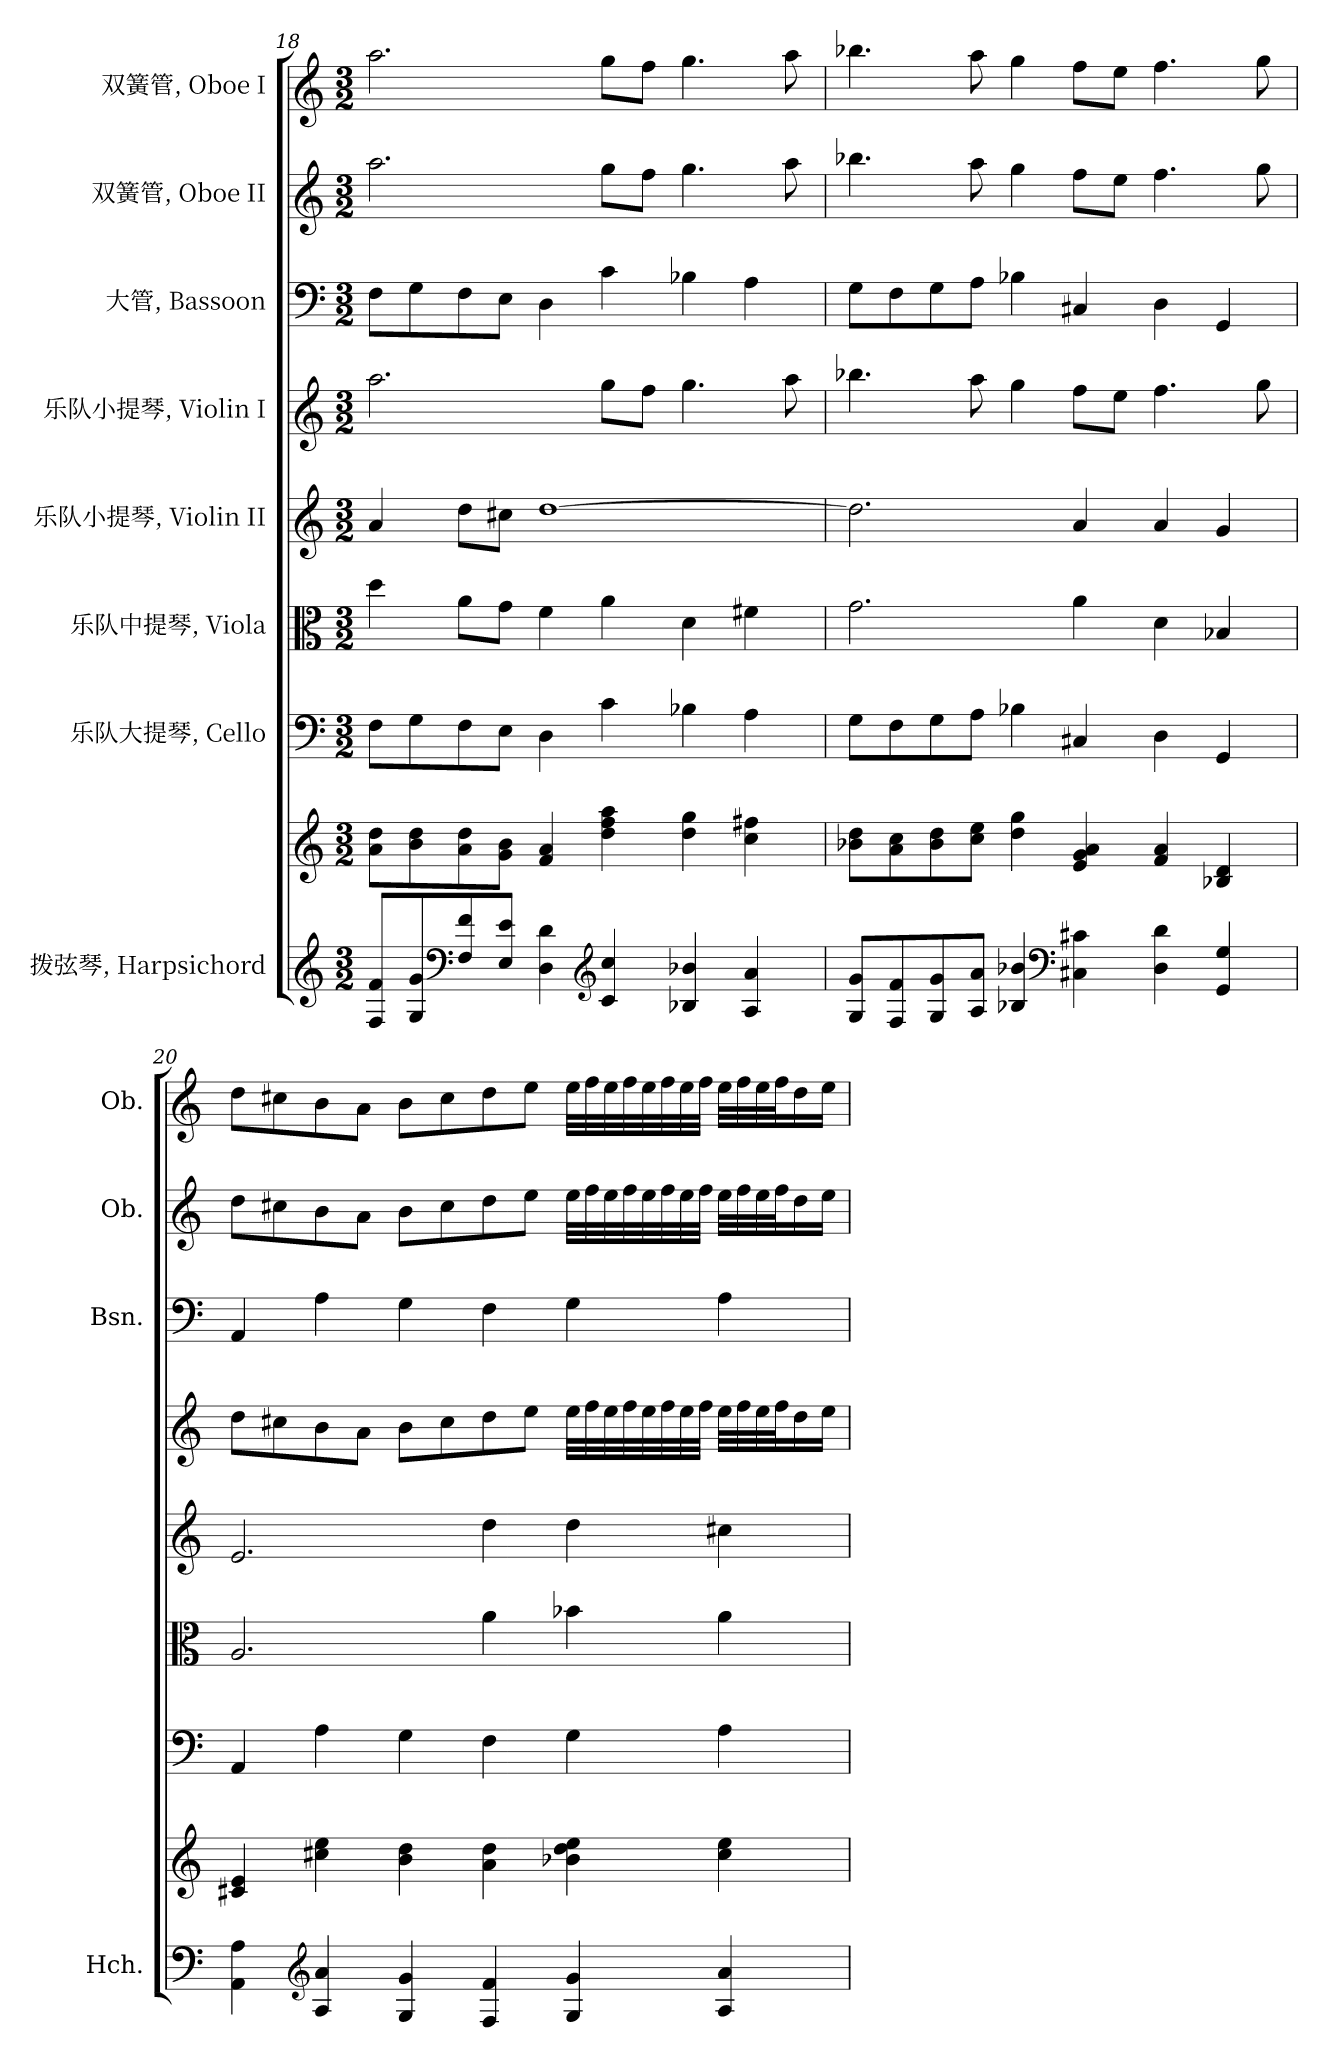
**kern	**kern	**kern	**kern	**kern	**kern	**kern	**kern	**kern
*part8	*part8	*part7	*part6	*part5	*part4	*part3	*part2	*part1
*staff9	*staff8	*staff7	*staff6	*staff5	*staff4	*staff3	*staff2	*staff1
*I"拨弦琴, Harpsichord	*	*I"乐队大提琴, Cello	*I"乐队中提琴, Viola	*I"乐队小提琴, Violin II	*I"乐队小提琴, Violin I	*I"大管, Bassoon	*I"双簧管, Oboe II	*I"双簧管, Oboe I
*I'Hch.	*	*	*	*	*	*I'Bsn.	*I'Ob.	*I'Ob.
!!LO:PB:g=z
*clefG2	*clefG2	*clefF4	*clefC3	*clefG2	*clefG2	*clefF4	*clefG2	*clefG2
*k[]	*k[]	*k[]	*k[]	*k[]	*k[]	*k[]	*k[]	*k[]
*M3/2	*M3/2	*M3/2	*M3/2	*M3/2	*M3/2	*M3/2	*M3/2	*M3/2
=18	=18	=18	=18	=18	=18	=18	=18	=18
8F/ 8f/L	8a\ 8dd\L	8F\L	4dd\	4a/	2.aa\	8F\L	2.aa\	2.aa\
8G/ 8g/	8b\ 8dd\	8G\	.	.	.	8G\	.	.
*clefF4	*	*	*	*	*	*	*	*
8F/ 8f/	8a\ 8dd\	8F\	8a\L	8dd\L	.	8F\	.	.
8E/ 8e/J	8g\ 8b\J	8E\J	8g\J	8cc#X\J	.	8E\J	.	.
4D\ 4d\	4f/ 4a/	4D\	4f\	[1dd	.	4D\	.	.
*clefG2	*	*	*	*	*	*	*	*
4c/ 4cc/	4dd\ 4ff\ 4aa\	4c\	4a\	.	8gg\L	4c\	8gg\L	8gg\L
.	.	.	.	.	8ff\J	.	8ff\J	8ff\J
4B-X/ 4b-X/	4dd\ 4gg\	4B-X\	4d\	.	4.gg\	4B-X\	4.gg\	4.gg\
4A/ 4a/	4cc\ 4ff#X\	4A\	4f#X\	.	.	4A\	.	.
.	.	.	.	.	8aa\	.	8aa\	8aa\
=19	=19	=19	=19	=19	=19	=19	=19	=19
8G/ 8g/L	8b-X\ 8dd\L	8G\L	2.g\	2.dd\]	4.bb-X\	8G\L	4.bb-X\	4.bb-X\
8F/ 8f/	8a\ 8cc\	8F\	.	.	.	8F\	.	.
8G/ 8g/	8b-\ 8dd\	8G\	.	.	.	8G\	.	.
8A/ 8a/J	8cc\ 8ee\J	8A\J	.	.	8aa\	8A\J	8aa\	8aa\
4B-X/ 4b-X/	4dd\ 4gg\	4B-X\	.	.	4gg\	4B-X\	4gg\	4gg\
*clefF4	*	*	*	*	*	*	*	*
4C#X\ 4c#X\	4e/ 4g/ 4a/	4C#X/	4a\	4a/	8ff\L	4C#X/	8ff\L	8ff\L
.	.	.	.	.	8ee\J	.	8ee\J	8ee\J
4D\ 4d\	4f/ 4a/	4D\	4d\	4a/	4.ff\	4D\	4.ff\	4.ff\
4GG/ 4G/	4B-X/ 4d/	4GG/	4B-X/	4g/	.	4GG/	.	.
.	.	.	.	.	8gg\	.	8gg\	8gg\
!!LO:PB:g=z
=20	=20	=20	=20	=20	=20	=20	=20	=20
4AA\ 4A\	4c#X/ 4e/	4AA/	2.A/	2.e/	8dd\L	4AA/	8dd\L	8dd\L
.	.	.	.	.	8cc#X\	.	8cc#X\	8cc#X\
*clefG2	*	*	*	*	*	*	*	*
4A/ 4a/	4cc#X\ 4ee\	4A\	.	.	8b\	4A\	8b\	8b\
.	.	.	.	.	8a\J	.	8a\J	8a\J
4G/ 4g/	4b\ 4dd\	4G\	.	.	8b\L	4G\	8b\L	8b\L
.	.	.	.	.	8cc#\	.	8cc#\	8cc#\
4F/ 4f/	4a\ 4dd\	4F\	4a\	4dd\	8dd\	4F\	8dd\	8dd\
.	.	.	.	.	8ee\J	.	8ee\J	8ee\J
4G/ 4g/	4b-X\ 4dd\ 4ee\	4G\	4b-X\	4dd\	32ee\LLL	4G\	32ee\LLL	32ee\LLL
.	.	.	.	.	32ff\	.	32ff\	32ff\
.	.	.	.	.	32ee\	.	32ee\	32ee\
.	.	.	.	.	32ff\	.	32ff\	32ff\
.	.	.	.	.	32ee\	.	32ee\	32ee\
.	.	.	.	.	32ff\	.	32ff\	32ff\
.	.	.	.	.	32ee\	.	32ee\	32ee\
.	.	.	.	.	32ff\JJJ	.	32ff\JJJ	32ff\JJJ
4A/ 4a/	4cc#\ 4ee\	4A\	4a\	4cc#X\	32ee\LLL	4A\	32ee\LLL	32ee\LLL
.	.	.	.	.	32ff\	.	32ff\	32ff\
.	.	.	.	.	32ee\	.	32ee\	32ee\
.	.	.	.	.	32ff\J	.	32ff\J	32ff\J
.	.	.	.	.	16dd\	.	16dd\	16dd\
.	.	.	.	.	16ee\JJ	.	16ee\JJ	16ee\JJ
=	=	=	=	=	=	=	=	=
*-	*-	*-	*-	*-	*-	*-	*-	*-
